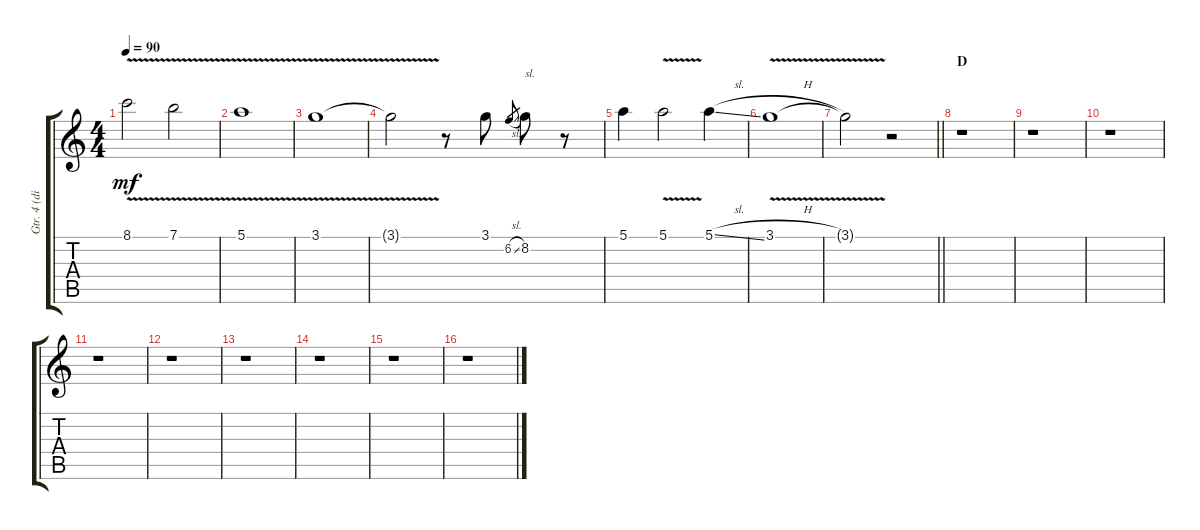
\track ("Gtr. 4 (dist.)" "Gtr. 4 (di") {instrument distortionguitar}
\staff {score tabs}
\tuning (E4 B3 G3 D3 A2 E2) {hide}
\ts (4 4)
\tempo 90
\clef g2
\ks c
8.1{v}.2{dy mf} 7.1{v}.2 |
5.1{v}.1 |
3.1{v}.1 |
3.1{t}.2 r.8 3.1.8 6.2{sl}.8{gr} 8.2.8{txt "sl."} r.8 |
5.1.4 5.1{v}.2 5.1{sl}.4 |
3.1{v h}.1 |
\barLineRight lightlight
3.1{t}.2 r.2 |
\section ("" "D")
r.1 |
r.1 |
r.1 |
r.1 |
r.1 |
r.1 |
r.1 |
r.1 |
r.1
